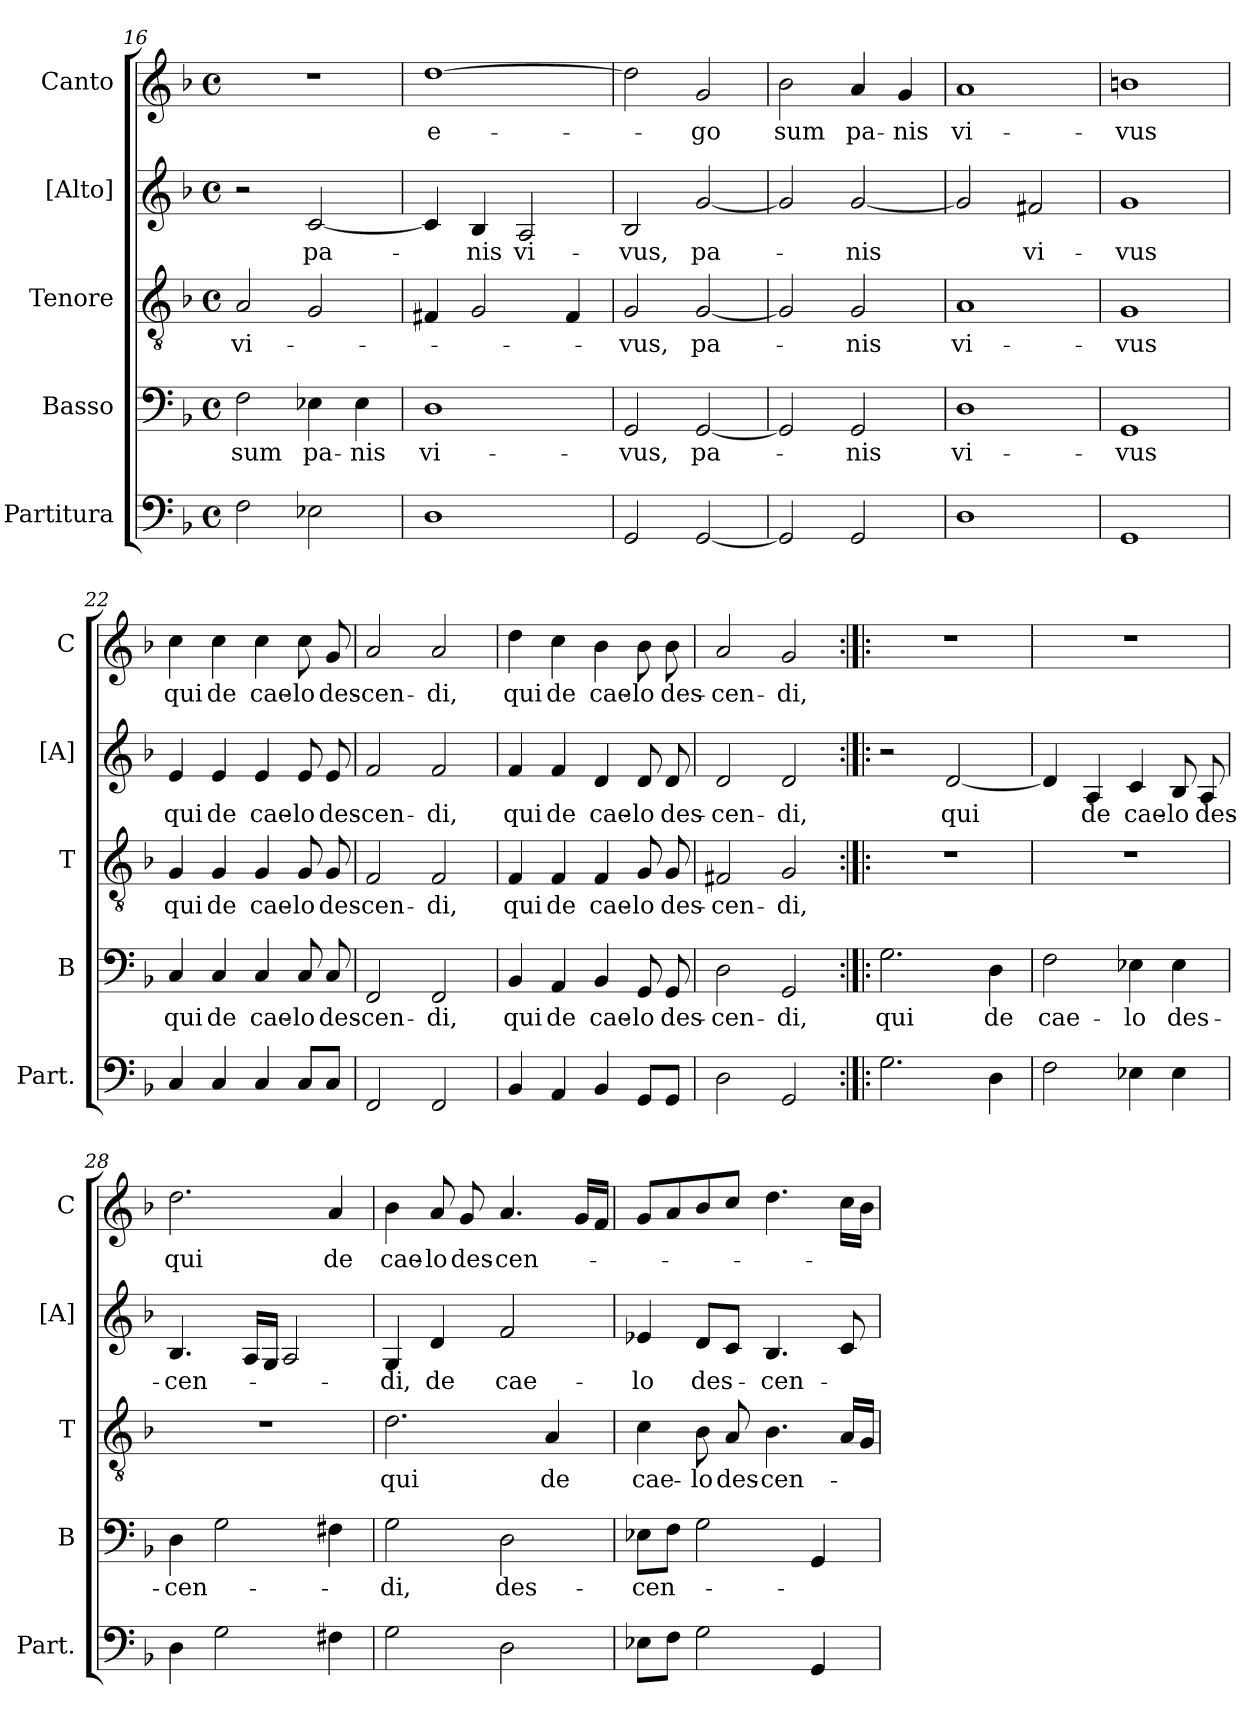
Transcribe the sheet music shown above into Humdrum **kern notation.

**kern	**kern	**text	**kern	**text	**kern	**text	**kern	**text
*part5	*part4	*part4	*part3	*part3	*part2	*part2	*part1	*part1
*staff5	*staff4	*staff4	*staff3	*staff3	*staff2	*staff2	*staff1	*staff1
*I"Partitura	*I"Basso	*	*I"Tenore	*	*I"[Alto]	*	*I"Canto	*
*I'Part.	*I'B	*	*I'T	*	*I'[A]	*	*I'C	*
*clefF4	*clefF4	*	*clefGv2	*	*clefG2	*	*clefG2	*
*k[b-]	*k[b-]	*	*k[b-]	*	*k[b-]	*	*k[b-]	*
*F:	*F:	*	*F:	*	*F:	*	*F:	*
*M4/4	*M4/4	*	*M4/4	*	*M4/4	*	*M4/4	*
*met(c)	*met(c)	*	*met(c)	*	*met(c)	*	*met(c)	*
=16	=16	=16	=16	=16	=16	=16	=16	=16
2F\	2F\	sum	2A/	vi-	2r	.	1r	.
2E-X>\	4E-X\	pa-	2G/	.	[2c/	pa-	.	.
.	4E-\	-nis	.	.	.	.	.	.
=17	=17	=17	=17	=17	=17	=17	=17	=17
1D	1D	vi-	4F#X/	.	4c/]	.	[1dd	e-
.	.	.	2G/	.	4B-/	-nis	.	.
.	.	.	.	.	2A/	vi-	.	.
.	.	.	4F#/	.	.	.	.	.
=18	=18	=18	=18	=18	=18	=18	=18	=18
2GG/	2GG/	-vus,	2G/	-vus,	2B-/	-vus,	2dd\]	.
[2GG/	[2GG/	pa-	[2G/	pa-	[2g/	pa-	2g/	-go
=19	=19	=19	=19	=19	=19	=19	=19	=19
2GG/]	2GG/]	.	2G/]	.	2g/]	.	2b-\	sum
2GG/	2GG/	-nis	2G/	-nis	[2g/	-nis	4a/	pa-
.	.	.	.	.	.	.	4g/	-nis
=20	=20	=20	=20	=20	=20	=20	=20	=20
1D	1D	vi-	1A	vi-	2g/]	.	1a	vi-
.	.	.	.	.	2f#X/	vi-	.	.
=21	=21	=21	=21	=21	=21	=21	=21	=21
1GG	1GG	-vus	1G	-vus	1g	-vus	1bn	-vus
=22	=22	=22	=22	=22	=22	=22	=22	=22
4C/	4C/	qui	4G/	qui	4e/	qui	4cc\	qui
4C/	4C/	de	4G/	de	4e/	de	4cc\	de
4C/	4C/	cae-	4G/	cae-	4e/	cae-	4cc\	cae-
8C/L	8C/	-lo	8G/	-lo	8e/	-lo	8cc\	-lo
8C/J	8C/	des-	8G/	des-	8e/	des-	8g/	des-
=23	=23	=23	=23	=23	=23	=23	=23	=23
2FF/	2FF/	-cen-	2F/	-cen-	2f/	-cen-	2a/	-cen-
2FF/	2FF/	-di,	2F/	-di,	2f/	-di,	2a/	-di,
=24	=24	=24	=24	=24	=24	=24	=24	=24
4BB-/	4BB-/	qui	4F/	qui	4f/	qui	4dd\	qui
4AA>/	4AA/	de	4F/	de	4f/	de	4cc\	de
4BB-/	4BB-/	cae-	4F/	cae-	4d/	cae-	4b-\	cae-
8GG/L	8GG/	-lo	8G/	-lo	8d/	-lo	8b-\	-lo
8GG/J	8GG/	des-	8G/	des-	8d/	des-	8b-\	des-
=25	=25	=25	=25	=25	=25	=25	=25	=25
2D\	2D\	-cen-	2F#X/	-cen-	2d/	-cen-	2a/	-cen-
2GG/	2GG/	-di,	2G/	-di,	2d/	-di,	2g/	-di,
=26:|!|:	=26:|!|:	=26:|!|:	=26:|!|:	=26:|!|:	=26:|!|:	=26:|!|:	=26:|!|:	=26:|!|:
2.G\	2.G\	qui	1r	.	2r	.	1r	.
.	.	.	.	.	[2d/	qui	.	.
4D\	4D\	de	.	.	.	.	.	.
=27	=27	=27	=27	=27	=27	=27	=27	=27
2F>\	2F\	cae-	1r	.	4d/]	.	1r	.
.	.	.	.	.	4A/	de	.	.
4E-X>\	4E-X\	-lo	.	.	4c/	cae-	.	.
4E->\	4E-\	des-	.	.	8B-/	-lo	.	.
.	.	.	.	.	8A/	des-	.	.
=28	=28	=28	=28	=28	=28	=28	=28	=28
4D>\	4D\	-cen-	1r	.	4.B-/	-cen-	2.dd\	qui
2G\	2G\	.	.	.	.	.	.	.
.	.	.	.	.	16A/LL	.	.	.
.	.	.	.	.	16G/JJ	.	.	.
.	.	.	.	.	2A/	.	.	.
4F#X\	4F#X\	.	.	.	.	.	4a/	de
=29	=29	=29	=29	=29	=29	=29	=29	=29
2G\	2G\	-di,	2.d\	qui	4G/	-di,	4b-\	cae-
.	.	.	.	.	4d/	de	8a/	-lo
.	.	.	.	.	.	.	8g/	des-
2D\	2D\	des-	.	.	2f/	cae-	4.a/	-cen-
.	.	.	4A/	de	.	.	.	.
.	.	.	.	.	.	.	16g/LL	.
.	.	.	.	.	.	.	16f/JJ	.
=30	=30	=30	=30	=30	=30	=30	=30	=30
8E-X\L	8E-X\L	-cen-	4c\	cae-	4e-X/	-lo	8g/L	.
8F\J	8F\J	.	.	.	.	.	8a/	.
2G\	2G\	.	8B-\	-lo	8d/L	des-	8b-/	.
.	.	.	8A/	des-	8c/J	.	8cc/J	.
.	.	.	4.B-\	-cen-	4.B-/	-cen-	4.dd\	.
4GG/	4GG/	.	.	.	.	.	.	.
.	.	.	16A/LL	.	8c/	.	16cc\LL	.
.	.	.	16G/JJ	.	.	.	16b-\JJ	.
=	=	=	=	=	=	=	=	=
*-	*-	*-	*-	*-	*-	*-	*-	*-
